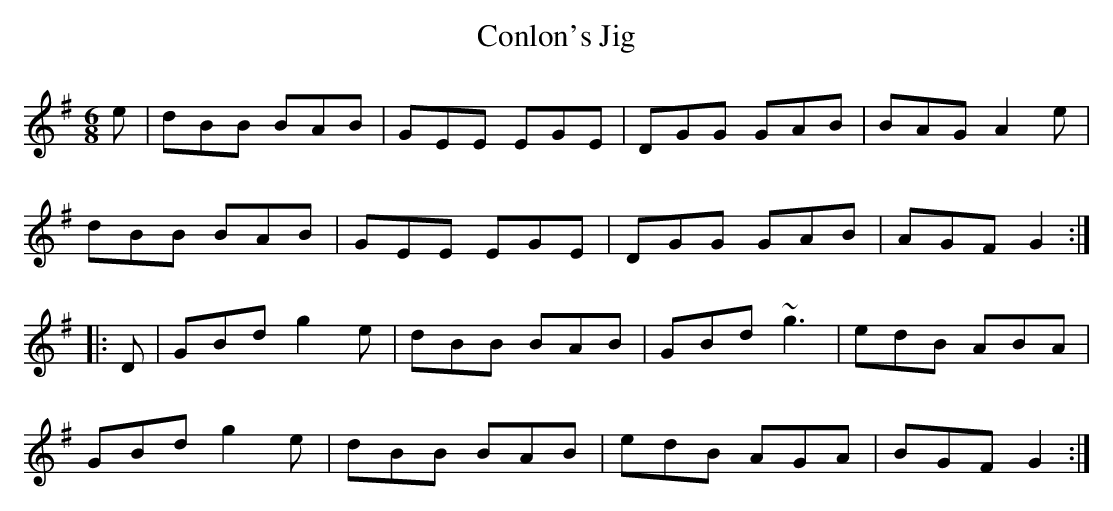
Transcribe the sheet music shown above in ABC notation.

X:1
T:Conlon's Jig
M:6/8
L:1/8
K:G
e|dBB BAB|GEE EGE|DGG GAB|BAG A2e|!
dBB BAB|GEE EGE|DGG GAB|AGF G2:|!
|:D|GBd g2e|dBB BAB|GBd ~g3|edB ABA|!
GBd g2e|dBB BAB|edB AGA|BGF G2:|!
